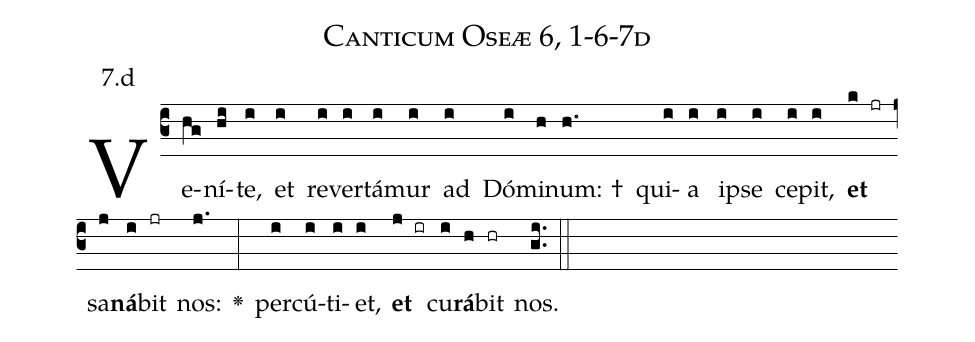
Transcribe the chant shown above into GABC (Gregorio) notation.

name: Canticum Oseæ 6, 1-6-7d;
annotation: 7.d;
%%
(c3)Ve(hg)ní(hi)te,(i) et(i) re(i)ver(i)tá(i)mur(i) ad(i) Dó(i)mi(h)num: †(h.) qui(i)a(i) i(i)pse(i) ce(i)pit,(i) <b>et</b>(k jr) sa(j)<b>ná</b>(i)bit(jr) nos:(j.) <v>\greheightstar</v>(:) per(i)cú(i)ti(i)et,(i) <b>et</b>(j ir) cu(i)<b>rá</b>(h)bit(hr) nos.(gi..) (::)


%E(i) u(i) o(j) u(i) a(h) e.(gi..) (::)
